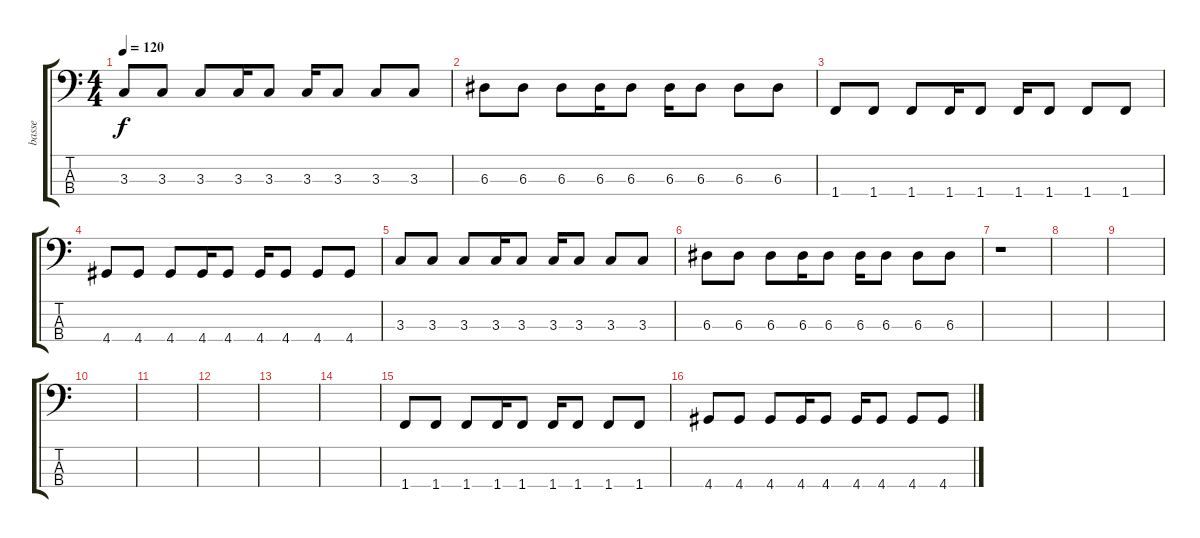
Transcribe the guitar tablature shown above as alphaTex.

\track ("basse" "basse") {instrument electricbassfinger}
\staff {score tabs}
\tuning (G2 D2 A1 E1) {hide}
\ts (4 4)
\tempo 120
\clef f4
\ks c
3.3.8{dy f} 3.3.8 3.3.8 3.3.16 3.3.8 3.3.16 3.3.8 3.3.8 3.3.8 |
6.3.8 6.3.8 6.3.8 6.3.16 6.3.8 6.3.16 6.3.8 6.3.8 6.3.8 |
1.4.8 1.4.8 1.4.8 1.4.16 1.4.8 1.4.16 1.4.8 1.4.8 1.4.8 |
4.4.8 4.4.8 4.4.8 4.4.16 4.4.8 4.4.16 4.4.8 4.4.8 4.4.8 |
3.3.8 3.3.8 3.3.8 3.3.16 3.3.8 3.3.16 3.3.8 3.3.8 3.3.8 |
6.3.8 6.3.8 6.3.8 6.3.16 6.3.8 6.3.16 6.3.8 6.3.8 6.3.8 |
r.1 |
|
|
|
|
|
|
|
1.4.8 1.4.8 1.4.8 1.4.16 1.4.8 1.4.16 1.4.8 1.4.8 1.4.8 |
4.4.8 4.4.8 4.4.8 4.4.16 4.4.8 4.4.16 4.4.8 4.4.8 4.4.8
